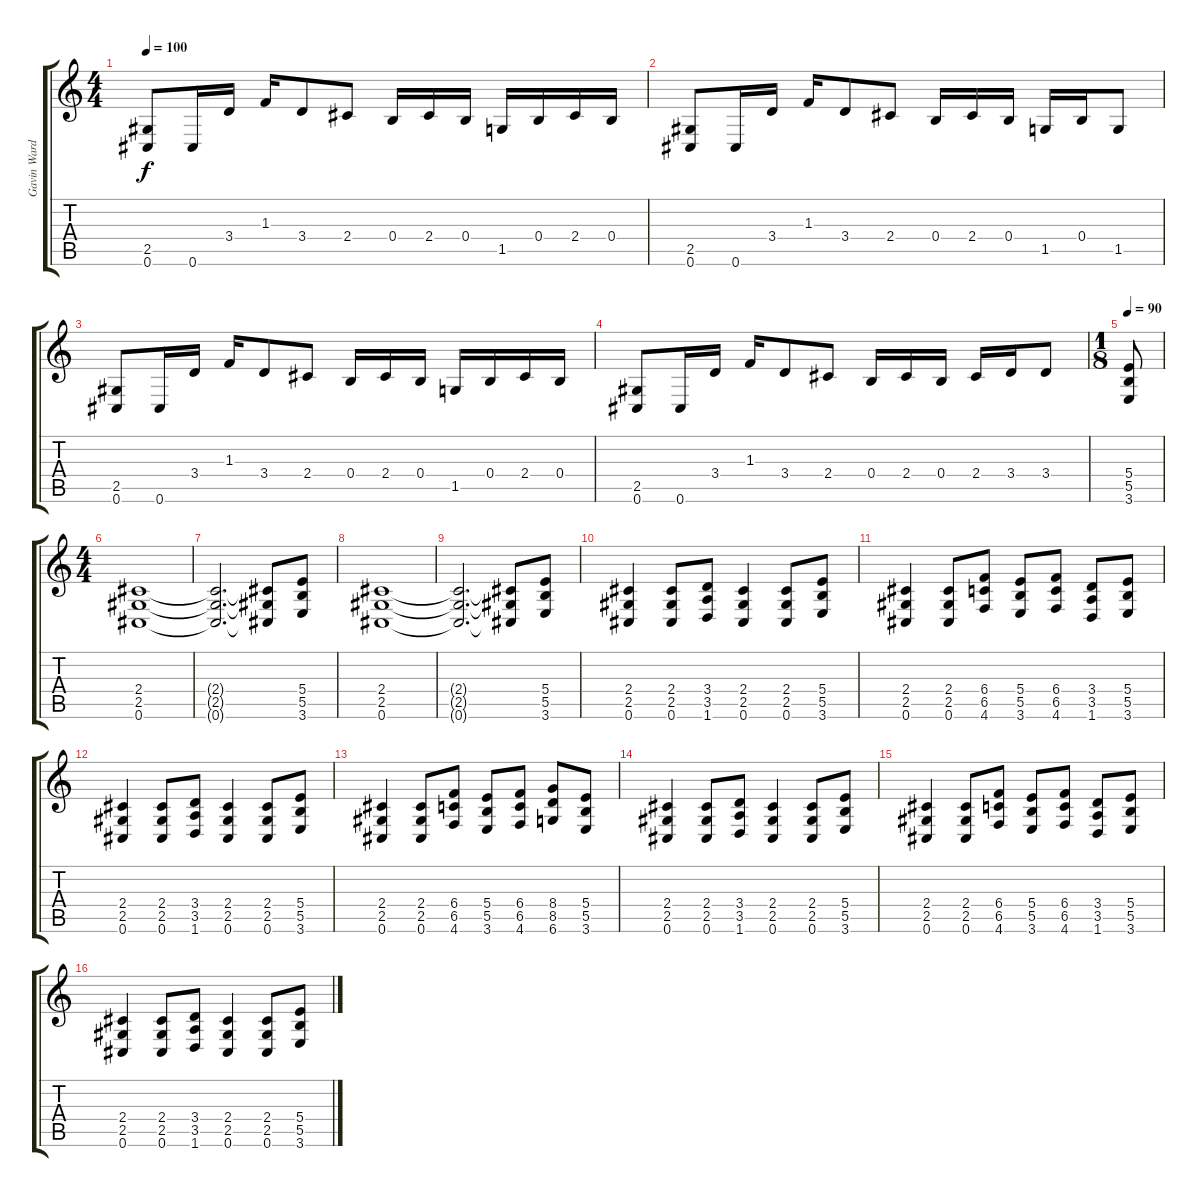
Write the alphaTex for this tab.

\track ("Gavin Ward" "Gavin Ward") {instrument distortionguitar}
\staff {score tabs}
\tuning (Db4 Ab3 E3 B2 Gb2 Db2) {hide}
\ts (4 4)
\tempo 100
\clef g2
\ks c
(2.5 0.6).8{dy f} 0.6.16 3.4.16 1.3.16 3.4.8 2.4.8 0.4.16 2.4.16 0.4.16 1.5.16 0.4.16 2.4.16 0.4.16 |
(2.5 0.6).8 0.6.16 3.4.16 1.3.16 3.4.8 2.4.8 0.4.16 2.4.16 0.4.16 1.5.16 0.4.16 1.5.8 |
(2.5 0.6).8 0.6.16 3.4.16 1.3.16 3.4.8 2.4.8 0.4.16 2.4.16 0.4.16 1.5.16 0.4.16 2.4.16 0.4.16 |
(2.5 0.6).8 0.6.16 3.4.16 1.3.16 3.4.8 2.4.8 0.4.16 2.4.16 0.4.16 2.4.16 3.4.16 3.4.8 |
\ts (1 8)
\tempo 90
(5.4 5.5 3.6).8 |
\ts (4 4)
(2.4 2.5 0.6).1 |
(2.4{t} 2.5{t} 0.6{t}).2{d} (2.4{t} 2.5{t} 0.6{t}).8 (5.4 5.5 3.6).8 |
(2.4 2.5 0.6).1 |
(2.4{t} 2.5{t} 0.6{t}).2{d} (2.4{t} 2.5{t} 0.6{t}).8 (5.4 5.5 3.6).8 |
(2.4 2.5 0.6).4 (2.4 2.5 0.6).8 (3.4 3.5 1.6).8 (2.4 2.5 0.6).4 (2.4 2.5 0.6).8 (5.4 5.5 3.6).8 |
(2.4 2.5 0.6).4 (2.4 2.5 0.6).8 (6.4 6.5 4.6).8 (5.4 5.5 3.6).8 (6.4 6.5 4.6).8 (3.4 3.5 1.6).8 (5.4 5.5 3.6).8 |
(2.4 2.5 0.6).4 (2.4 2.5 0.6).8 (3.4 3.5 1.6).8 (2.4 2.5 0.6).4 (2.4 2.5 0.6).8 (5.4 5.5 3.6).8 |
(2.4 2.5 0.6).4 (2.4 2.5 0.6).8 (6.4 6.5 4.6).8 (5.4 5.5 3.6).8 (6.4 6.5 4.6).8 (8.4 8.5 6.6).8 (5.4 5.5 3.6).8 |
(2.4 2.5 0.6).4 (2.4 2.5 0.6).8 (3.4 3.5 1.6).8 (2.4 2.5 0.6).4 (2.4 2.5 0.6).8 (5.4 5.5 3.6).8 |
(2.4 2.5 0.6).4 (2.4 2.5 0.6).8 (6.4 6.5 4.6).8 (5.4 5.5 3.6).8 (6.4 6.5 4.6).8 (3.4 3.5 1.6).8 (5.4 5.5 3.6).8 |
(2.4 2.5 0.6).4 (2.4 2.5 0.6).8 (3.4 3.5 1.6).8 (2.4 2.5 0.6).4 (2.4 2.5 0.6).8 (5.4 5.5 3.6).8
